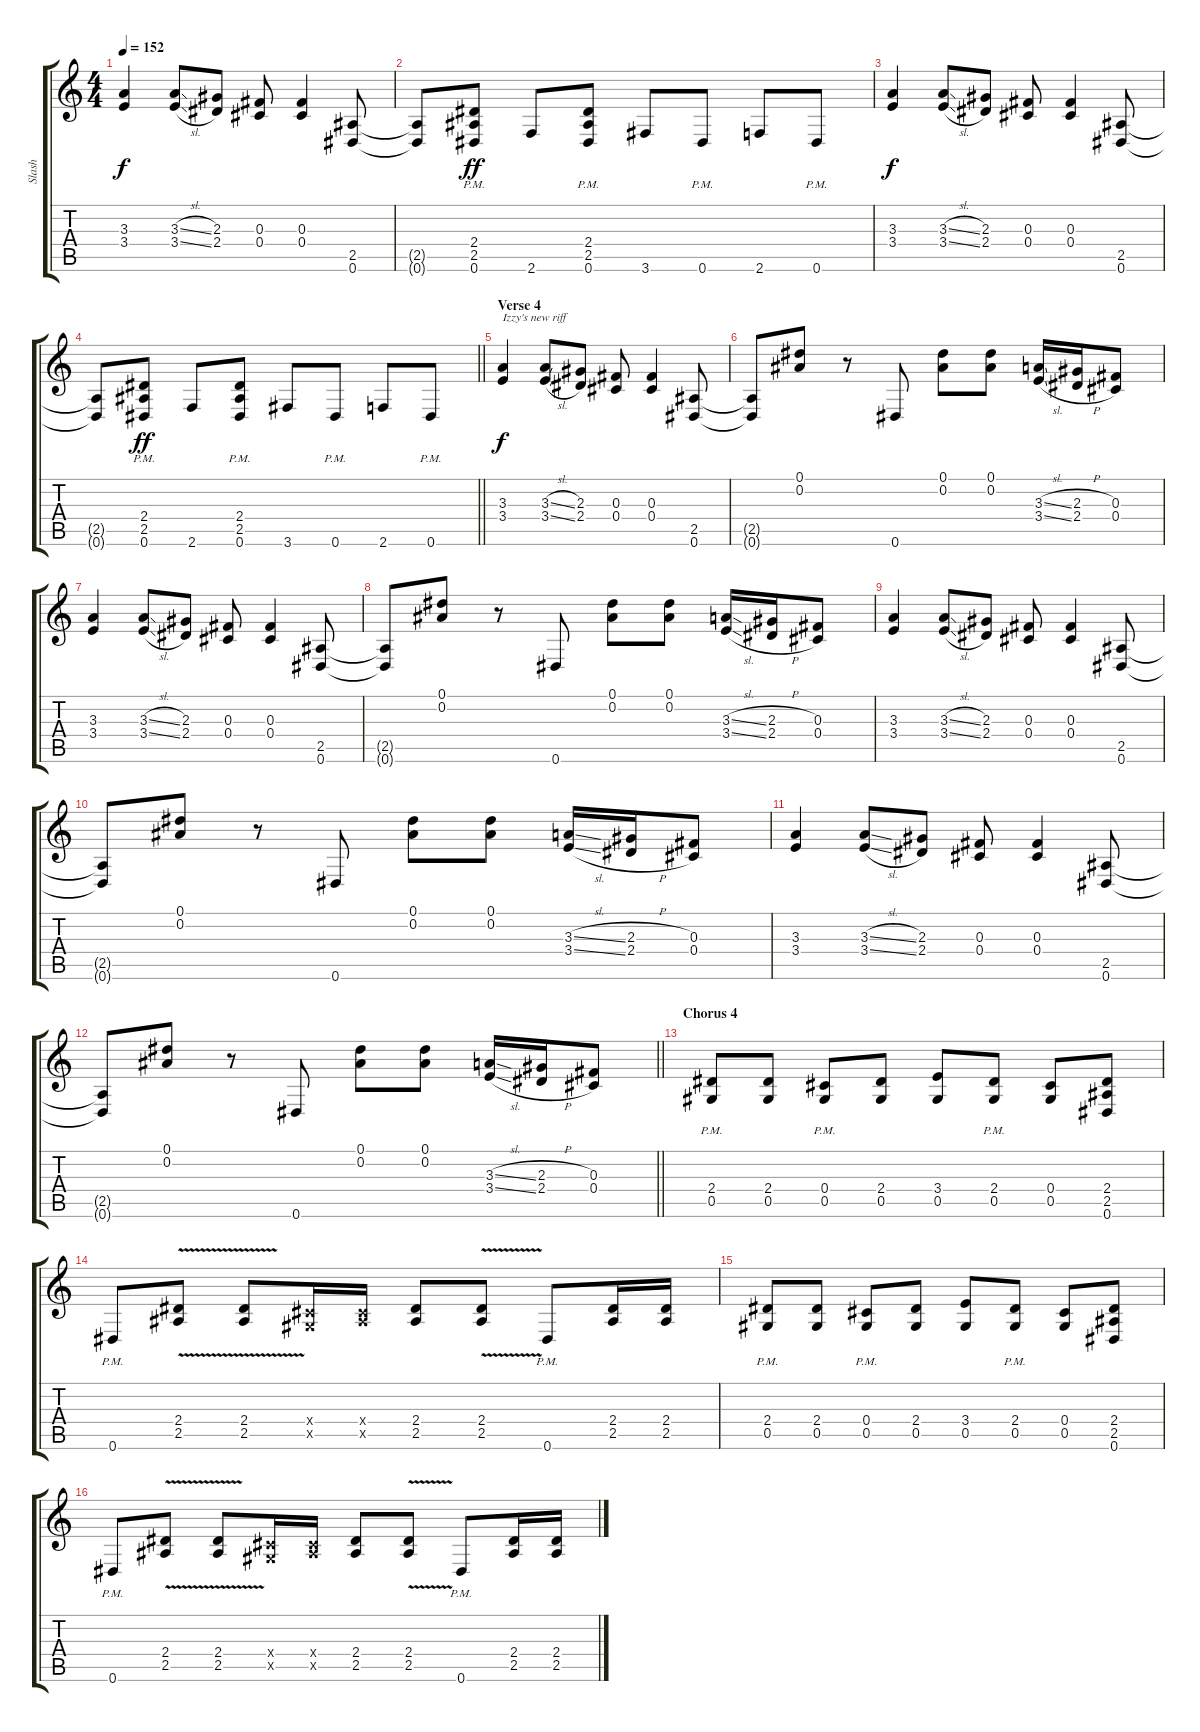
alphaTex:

\track ("Slash" "Slash") {instrument distortionguitar}
\staff {score tabs}
\tuning (Eb4 Bb3 Gb3 Db3 Ab2 Eb2) {hide}
\ts (4 4)
\tempo 152
\clef g2
\ks c
(3.3 3.4).4{dy f} (3.3{sl} 3.4{sl}).8 (2.3 2.4).8 (0.3 0.4).8 (0.3 0.4).4 (2.5 0.6).8 |
(2.5{t} 0.6{t}).8 (2.4{pm} 2.5{pm} 0.6{pm}).8{dy ff} 2.6.8 (2.4{pm} 2.5{pm} 0.6{pm}).8 3.6.8 0.6{pm}.8 2.6.8 0.6{pm}.8 |
(3.3 3.4).4{dy f} (3.3{sl} 3.4{sl}).8 (2.3 2.4).8 (0.3 0.4).8 (0.3 0.4).4 (2.5 0.6).8 |
\barLineRight lightlight
(2.5{t} 0.6{t}).8 (2.4{pm} 2.5{pm} 0.6{pm}).8{dy ff} 2.6.8 (2.4{pm} 2.5{pm} 0.6{pm}).8 3.6.8 0.6{pm}.8 2.6.8 0.6{pm}.8 |
\section ("" "Verse 4")
(3.3 3.4).4{txt "Izzy's new riff" dy f} (3.3{sl} 3.4{sl}).8 (2.3 2.4).8 (0.3 0.4).8 (0.3 0.4).4 (2.5 0.6).8 |
(2.5{t} 0.6{t}).8 (0.1 0.2).8 r.8 0.6.8 (0.1 0.2).8 (0.1 0.2).8 (3.3{sl} 3.4{sl}).16 (2.3{h} 2.4{h}).16 (0.3 0.4).8 |
(3.3 3.4).4 (3.3{sl} 3.4{sl}).8 (2.3 2.4).8 (0.3 0.4).8 (0.3 0.4).4 (2.5 0.6).8 |
(2.5{t} 0.6{t}).8 (0.1 0.2).8 r.8 0.6.8 (0.1 0.2).8 (0.1 0.2).8 (3.3{sl} 3.4{sl}).16 (2.3{h} 2.4{h}).16 (0.3 0.4).8 |
(3.3 3.4).4 (3.3{sl} 3.4{sl}).8 (2.3 2.4).8 (0.3 0.4).8 (0.3 0.4).4 (2.5 0.6).8 |
(2.5{t} 0.6{t}).8 (0.1 0.2).8 r.8 0.6.8 (0.1 0.2).8 (0.1 0.2).8 (3.3{sl} 3.4{sl}).16 (2.3{h} 2.4{h}).16 (0.3 0.4).8 |
(3.3 3.4).4 (3.3{sl} 3.4{sl}).8 (2.3 2.4).8 (0.3 0.4).8 (0.3 0.4).4 (2.5 0.6).8 |
\barLineRight lightlight
(2.5{t} 0.6{t}).8 (0.1 0.2).8 r.8 0.6.8 (0.1 0.2).8 (0.1 0.2).8 (3.3{sl} 3.4{sl}).16 (2.3{h} 2.4{h}).16 (0.3 0.4).8 |
\section ("" "Chorus 4")
(2.4{pm} 0.5{pm}).8 (2.4 0.5).8 (0.4{pm} 0.5).8 (2.4 0.5).8 (3.4 0.5).8 (2.4 0.5{pm}).8 (0.4 0.5).8 (2.4 2.5 0.6).8 |
0.6{pm}.8 (2.4 2.5{v}).8 (2.4 2.5{v}).8 (0.4{x} 0.5{x}).16 (0.4{x} 2.5{x}).16 (2.4 2.5).8 (2.4{v} 2.5{v}).8 0.6{pm}.8 (2.4 2.5).16 (2.4 2.5).16 |
(2.4{pm} 0.5{pm}).8 (2.4 0.5).8 (0.4{pm} 0.5).8 (2.4 0.5).8 (3.4 0.5).8 (2.4 0.5{pm}).8 (0.4 0.5).8 (2.4 2.5 0.6).8 |
0.6{pm}.8 (2.4 2.5{v}).8 (2.4 2.5{v}).8 (0.4{x} 0.5{x}).16 (0.4{x} 2.5{x}).16 (2.4 2.5).8 (2.4{v} 2.5{v}).8 0.6{pm}.8 (2.4 2.5).16 (2.4 2.5).16
